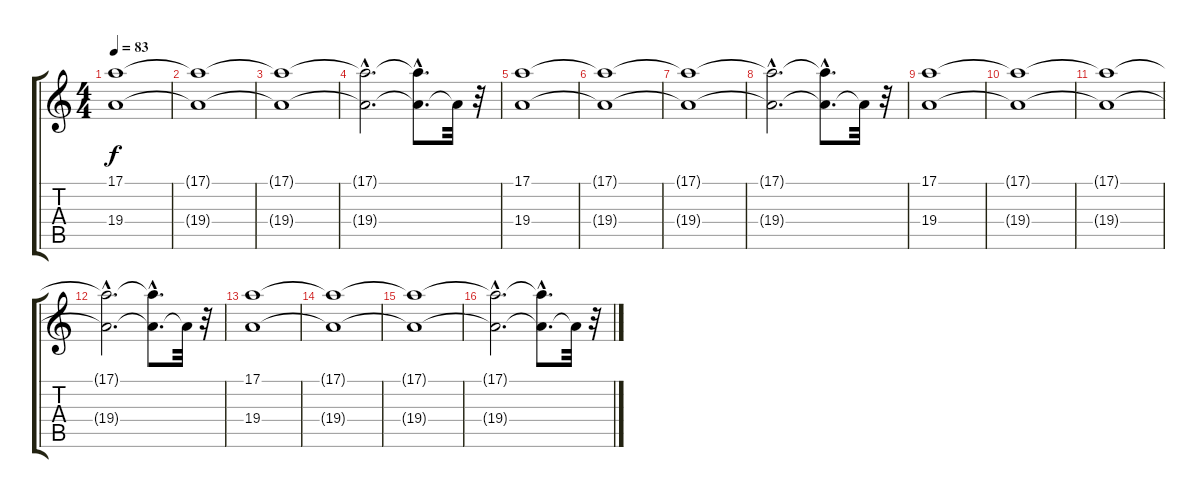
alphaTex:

\track "" {instrument choiraahs}
\staff {score tabs}
\tuning (E4 B3 G3 D3 A2 E2) {hide}
\ts (4 4)
\tempo 83
\clef g2
\ks c
(17.1 19.4).1{dy f} |
(17.1{t} 19.4{t}).1 |
(17.1{t} 19.4{t}).1 |
(17.1{hac t} 19.4{hac t}).2{d} (17.1{hac t} 19.4{hac t}).8{d} 19.4{t}.32 r.32 |
(17.1 19.4).1 |
(17.1{t} 19.4{t}).1 |
(17.1{t} 19.4{t}).1 |
(17.1{hac t} 19.4{hac t}).2{d} (17.1{hac t} 19.4{hac t}).8{d} 19.4{t}.32 r.32 |
(17.1 19.4).1 |
(17.1{t} 19.4{t}).1 |
(17.1{t} 19.4{t}).1 |
(17.1{hac t} 19.4{hac t}).2{d} (17.1{hac t} 19.4{hac t}).8{d} 19.4{t}.32 r.32 |
(17.1 19.4).1{volume 3} |
(17.1{t} 19.4{t}).1 |
(17.1{t} 19.4{t}).1 |
(17.1{hac t} 19.4{hac t}).2{d} (17.1{hac t} 19.4{hac t}).8{d} 19.4{t}.32 r.32
